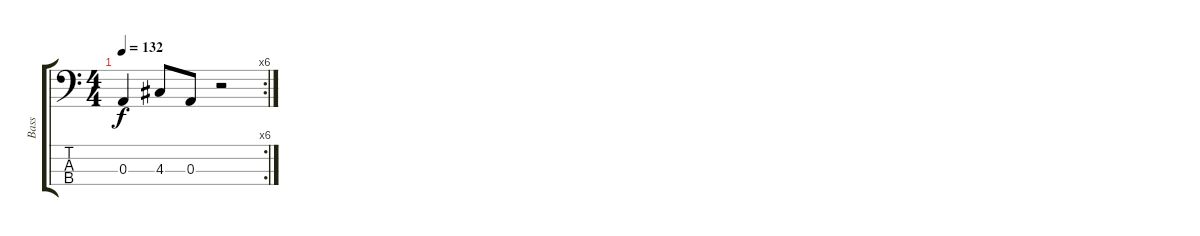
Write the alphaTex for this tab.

\track ("Bass" "Bass") {instrument electricbassfinger}
\staff {score tabs}
\tuning (G2 D2 A1 E1) {hide}
\rc 6
\ts (4 4)
\tempo 132
\clef f4
\ks c
0.3.4{dy f} 4.3.8 0.3.8 r.2
